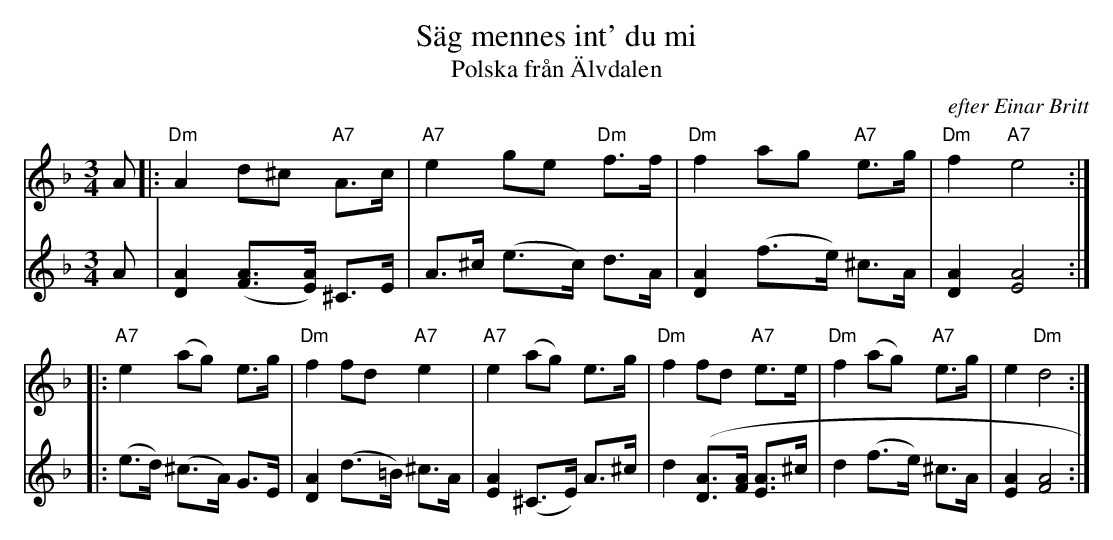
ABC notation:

X:1
T: S\"ag mennes int' du mi
T: Polska fr\aan \"Alvdalen
O: efter Einar Britt
M: 3/4
L: 1/8
K: Dm
V: 1
A \
|: "Dm"A2 d^c "A7"A>c | "A7"e2 ge "Dm"f>f \
| "Dm"f2 ag "A7"e>g | "Dm"f2 "A7"e4 :|
|: "A7"e2 (ag) e>g | "Dm"f2 fd "A7"e2 \
| "A7"e2 (ag) e>g | "Dm"f2 fd "A7"e>e \
| "Dm"f2 (ag) "A7"e>g | e2 "Dm"d4 :|
V: 2
A \
| [A2D2] ([AF]>[AE]) ^C>E | A>^c (e>c) d>A \
| [A2D2] (f>e) ^c>A | [A2D2] [A4E4] :|
|: (e>d) (^c>A) G>E | [A2D2] (d>=B) ^c>A \
| [A2E2] (^C>E) A>^c | d2 ([AD]>[AF] [AE]>^c \
| d2 (f>e) ^c>A | [A2E2] [A4F4] :|
